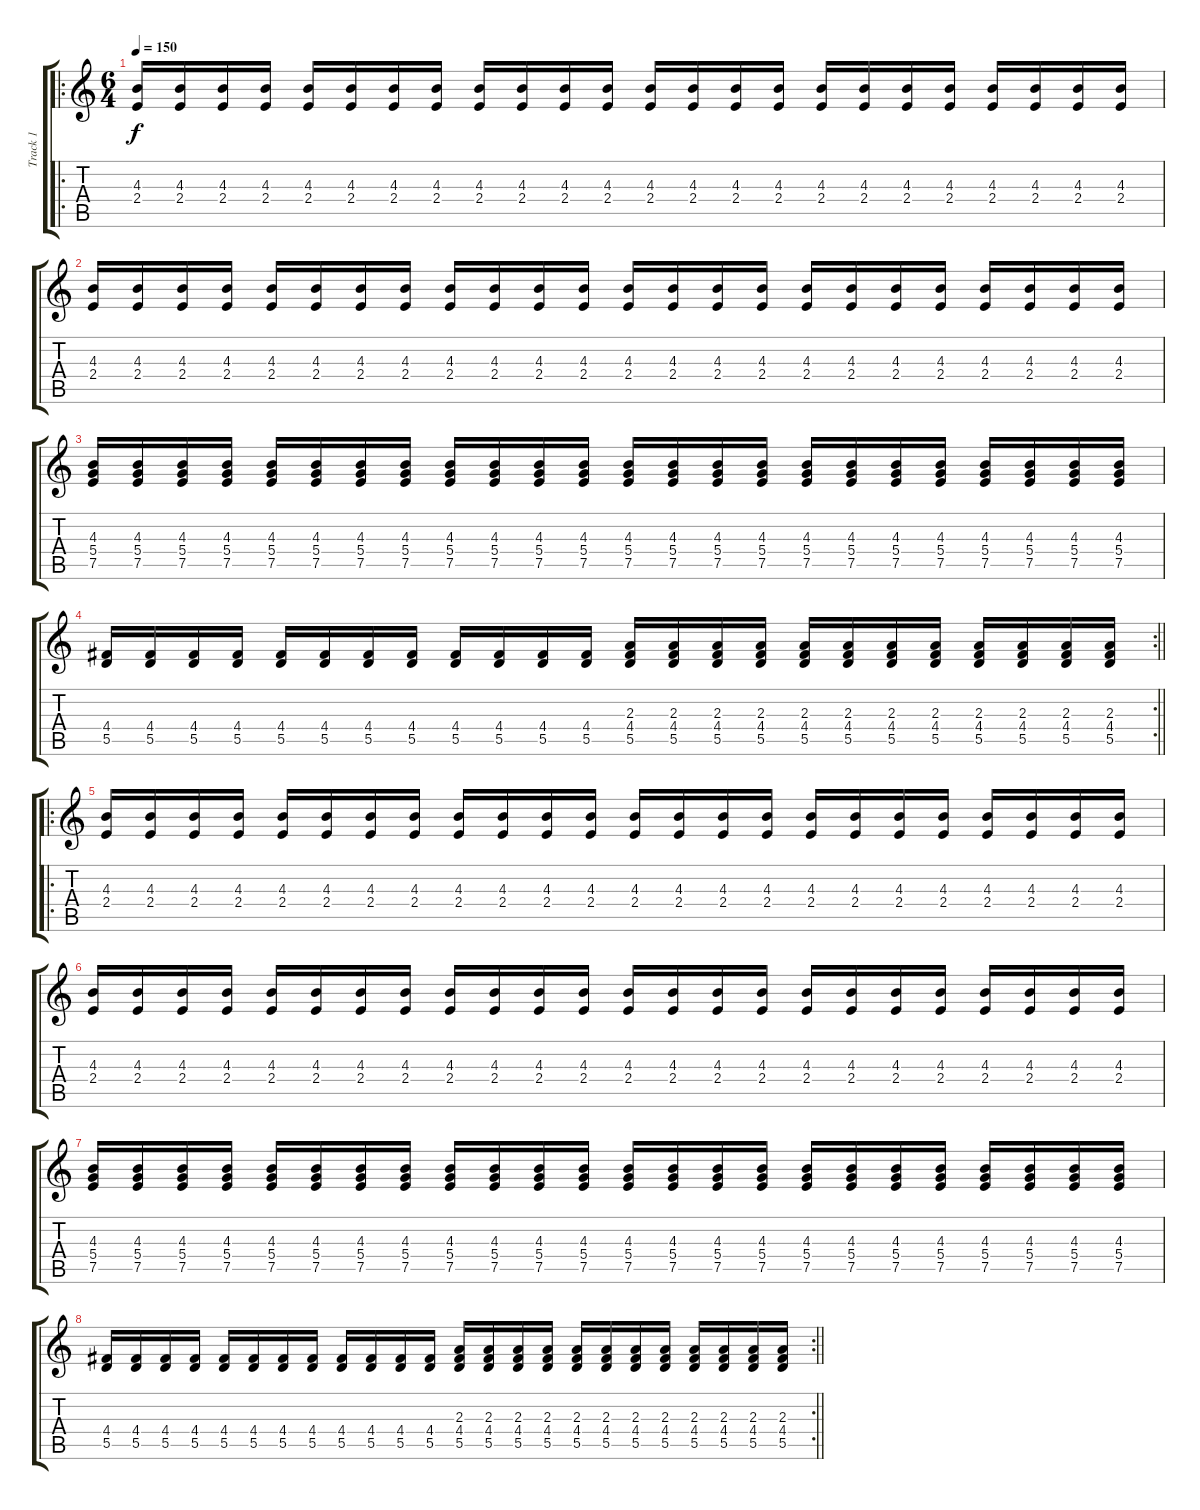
\track ("Track 1" "Track 1") {instrument overdrivenguitar}
\staff {score tabs}
\tuning (E4 B3 G3 D3 A2 E2) {hide}
\ro
\ts (6 4)
\tempo 150
\clef g2
\ks c
(4.3 2.4).16{dy f} (4.3 2.4).16 (4.3 2.4).16 (4.3 2.4).16 (4.3 2.4).16 (4.3 2.4).16 (4.3 2.4).16 (4.3 2.4).16 (4.3 2.4).16 (4.3 2.4).16 (4.3 2.4).16 (4.3 2.4).16 (4.3 2.4).16 (4.3 2.4).16 (4.3 2.4).16 (4.3 2.4).16 (4.3 2.4).16 (4.3 2.4).16 (4.3 2.4).16 (4.3 2.4).16 (4.3 2.4).16 (4.3 2.4).16 (4.3 2.4).16 (4.3 2.4).16 |
(4.3 2.4).16 (4.3 2.4).16 (4.3 2.4).16 (4.3 2.4).16 (4.3 2.4).16 (4.3 2.4).16 (4.3 2.4).16 (4.3 2.4).16 (4.3 2.4).16 (4.3 2.4).16 (4.3 2.4).16 (4.3 2.4).16 (4.3 2.4).16 (4.3 2.4).16 (4.3 2.4).16 (4.3 2.4).16 (4.3 2.4).16 (4.3 2.4).16 (4.3 2.4).16 (4.3 2.4).16 (4.3 2.4).16 (4.3 2.4).16 (4.3 2.4).16 (4.3 2.4).16 |
(4.3 5.4 7.5).16 (4.3 5.4 7.5).16 (4.3 5.4 7.5).16 (4.3 5.4 7.5).16 (4.3 5.4 7.5).16 (4.3 5.4 7.5).16 (4.3 5.4 7.5).16 (4.3 5.4 7.5).16 (4.3 5.4 7.5).16 (4.3 5.4 7.5).16 (4.3 5.4 7.5).16 (4.3 5.4 7.5).16 (4.3 5.4 7.5).16 (4.3 5.4 7.5).16 (4.3 5.4 7.5).16 (4.3 5.4 7.5).16 (4.3 5.4 7.5).16 (4.3 5.4 7.5).16 (4.3 5.4 7.5).16 (4.3 5.4 7.5).16 (4.3 5.4 7.5).16 (4.3 5.4 7.5).16 (4.3 5.4 7.5).16 (4.3 5.4 7.5).16 |
\rc 2
\barLineRight lightlight
(4.4 5.5).16 (4.4 5.5).16 (4.4 5.5).16 (4.4 5.5).16 (4.4 5.5).16 (4.4 5.5).16 (4.4 5.5).16 (4.4 5.5).16 (4.4 5.5).16 (4.4 5.5).16 (4.4 5.5).16 (4.4 5.5).16 (2.3 4.4 5.5).16 (2.3 4.4 5.5).16 (2.3 4.4 5.5).16 (2.3 4.4 5.5).16 (2.3 4.4 5.5).16 (2.3 4.4 5.5).16 (2.3 4.4 5.5).16 (2.3 4.4 5.5).16 (2.3 4.4 5.5).16 (2.3 4.4 5.5).16 (2.3 4.4 5.5).16 (2.3 4.4 5.5).16 |
\ro
(4.3 2.4).16 (4.3 2.4).16 (4.3 2.4).16 (4.3 2.4).16 (4.3 2.4).16 (4.3 2.4).16 (4.3 2.4).16 (4.3 2.4).16 (4.3 2.4).16 (4.3 2.4).16 (4.3 2.4).16 (4.3 2.4).16 (4.3 2.4).16 (4.3 2.4).16 (4.3 2.4).16 (4.3 2.4).16 (4.3 2.4).16 (4.3 2.4).16 (4.3 2.4).16 (4.3 2.4).16 (4.3 2.4).16 (4.3 2.4).16 (4.3 2.4).16 (4.3 2.4).16 |
(4.3 2.4).16 (4.3 2.4).16 (4.3 2.4).16 (4.3 2.4).16 (4.3 2.4).16 (4.3 2.4).16 (4.3 2.4).16 (4.3 2.4).16 (4.3 2.4).16 (4.3 2.4).16 (4.3 2.4).16 (4.3 2.4).16 (4.3 2.4).16 (4.3 2.4).16 (4.3 2.4).16 (4.3 2.4).16 (4.3 2.4).16 (4.3 2.4).16 (4.3 2.4).16 (4.3 2.4).16 (4.3 2.4).16 (4.3 2.4).16 (4.3 2.4).16 (4.3 2.4).16 |
(4.3 5.4 7.5).16 (4.3 5.4 7.5).16 (4.3 5.4 7.5).16 (4.3 5.4 7.5).16 (4.3 5.4 7.5).16 (4.3 5.4 7.5).16 (4.3 5.4 7.5).16 (4.3 5.4 7.5).16 (4.3 5.4 7.5).16 (4.3 5.4 7.5).16 (4.3 5.4 7.5).16 (4.3 5.4 7.5).16 (4.3 5.4 7.5).16 (4.3 5.4 7.5).16 (4.3 5.4 7.5).16 (4.3 5.4 7.5).16 (4.3 5.4 7.5).16 (4.3 5.4 7.5).16 (4.3 5.4 7.5).16 (4.3 5.4 7.5).16 (4.3 5.4 7.5).16 (4.3 5.4 7.5).16 (4.3 5.4 7.5).16 (4.3 5.4 7.5).16 |
\rc 2
\barLineRight lightlight
(4.4 5.5).16 (4.4 5.5).16 (4.4 5.5).16 (4.4 5.5).16 (4.4 5.5).16 (4.4 5.5).16 (4.4 5.5).16 (4.4 5.5).16 (4.4 5.5).16 (4.4 5.5).16 (4.4 5.5).16 (4.4 5.5).16 (2.3 4.4 5.5).16 (2.3 4.4 5.5).16 (2.3 4.4 5.5).16 (2.3 4.4 5.5).16 (2.3 4.4 5.5).16 (2.3 4.4 5.5).16 (2.3 4.4 5.5).16 (2.3 4.4 5.5).16 (2.3 4.4 5.5).16 (2.3 4.4 5.5).16 (2.3 4.4 5.5).16 (2.3 4.4 5.5).16
